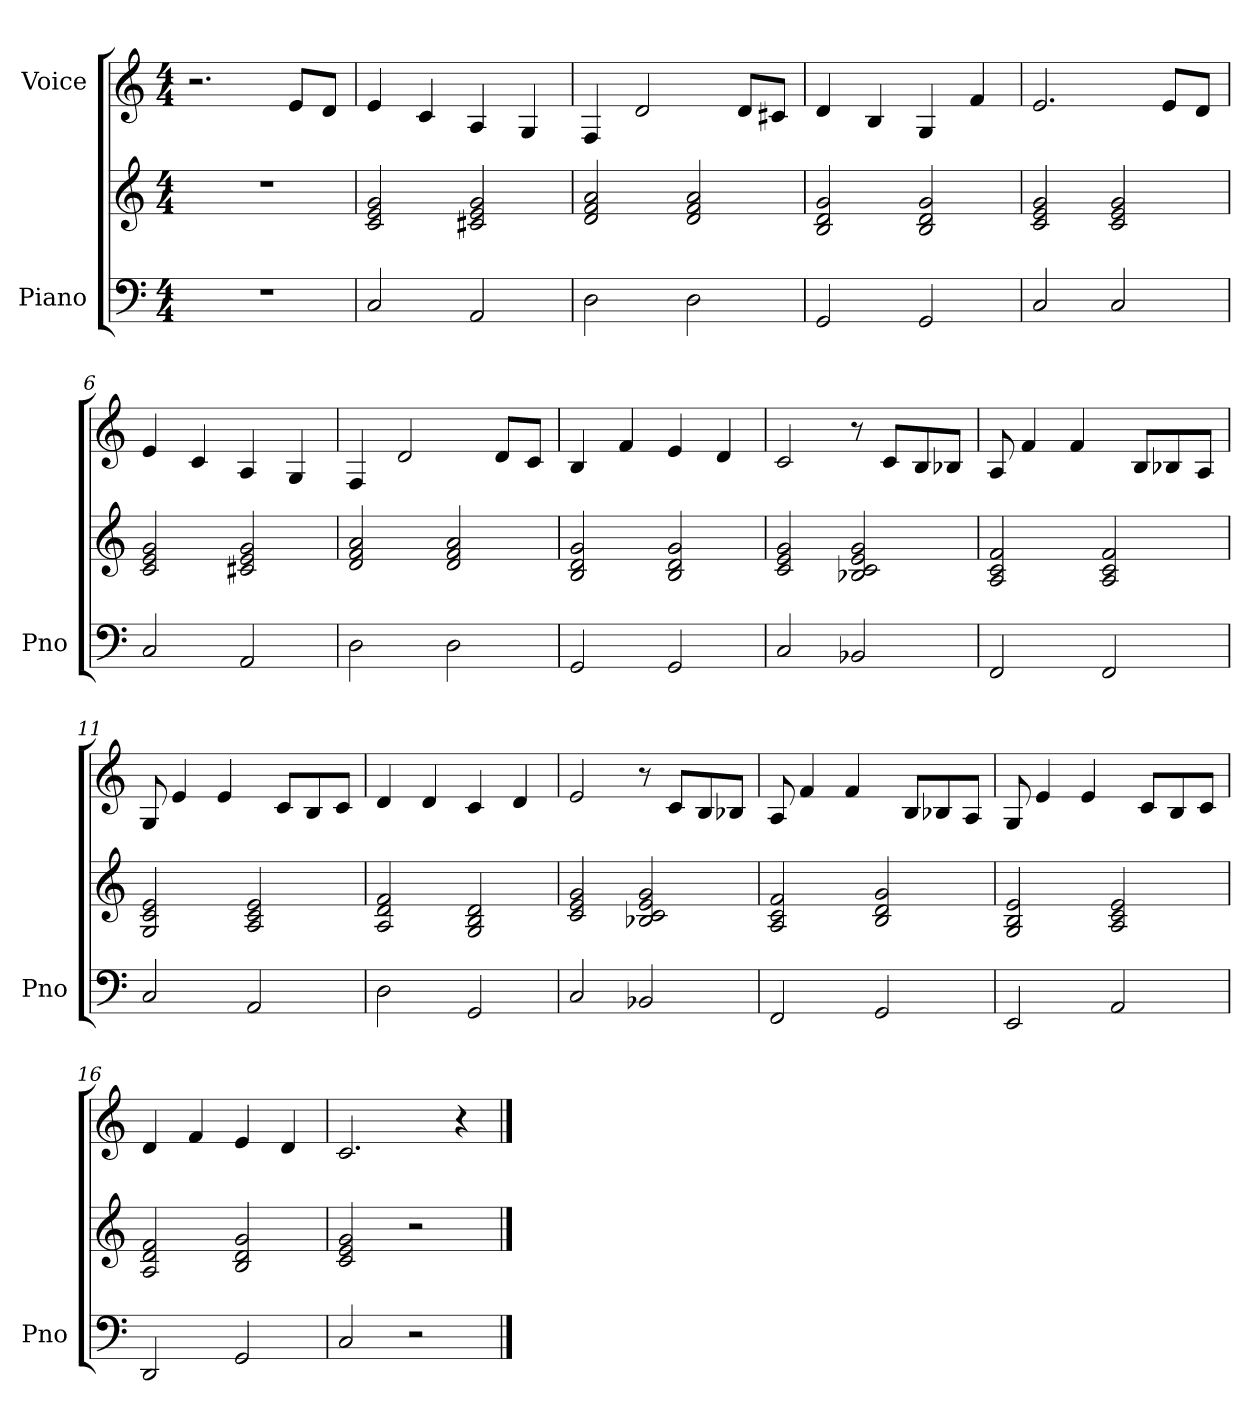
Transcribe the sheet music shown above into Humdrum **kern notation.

**kern	**kern	**kern
*part2	*part2	*part1
*staff3	*staff2	*staff1
*I"Piano	*	*I"Voice
*I'Pno	*	*
*clefF4	*clefG2	*clefG2
*k[]	*k[]	*k[]
*M4/4	*M4/4	*M4/4
=1	=1	=1
1r	1r	2.r
.	.	8e/L
.	.	8d/J
=2	=2	=2
2C/	2c/ 2e/ 2g/	4e/
.	.	4c/
2AA/	2c#X/ 2e/ 2g/	4A/
.	.	4G/
=3	=3	=3
2D\	2d/ 2f/ 2a/	4F/
.	.	2d/
2D\	2d/ 2f/ 2a/	.
.	.	8d/L
.	.	8c#X/J
=4	=4	=4
2GG/	2B/ 2d/ 2g/	4d/
.	.	4B/
2GG/	2B/ 2d/ 2g/	4G/
.	.	4f/
=5	=5	=5
2C/	2c/ 2e/ 2g/	2.e/
2C/	2c/ 2e/ 2g/	.
.	.	8e/L
.	.	8d/J
=6	=6	=6
2C/	2c/ 2e/ 2g/	4e/
.	.	4c/
2AA/	2c#X/ 2e/ 2g/	4A/
.	.	4G/
=7	=7	=7
2D\	2d/ 2f/ 2a/	4F/
.	.	2d/
2D\	2d/ 2f/ 2a/	.
.	.	8d/L
.	.	8c/J
=8	=8	=8
2GG/	2B/ 2d/ 2g/	4B/
.	.	4f/
2GG/	2B/ 2d/ 2g/	4e/
.	.	4d/
!!LO:LB:g=z
=9	=9	=9
2C/	2c/ 2e/ 2g/	2c/
2BB-X/	2B-X/ 2c/ 2e/ 2g/	8r
.	.	8c/L
.	.	8B/
.	.	8B-X/J
=10	=10	=10
2FF/	2A/ 2c/ 2f/	8A/
.	.	4f/
.	.	4f/
2FF/	2A/ 2c/ 2f/	.
.	.	8B/L
.	.	8B-X/
.	.	8A/J
=11	=11	=11
2C/	2G/ 2c/ 2e/	8G/
.	.	4e/
.	.	4e/
2AA/	2A/ 2c/ 2e/	.
.	.	8c/L
.	.	8B/
.	.	8c/J
=12	=12	=12
2D\	2A/ 2d/ 2f/	4d/
.	.	4d/
2GG/	2G/ 2B/ 2d/	4c/
.	.	4d/
=13	=13	=13
2C/	2c/ 2e/ 2g/	2e/
2BB-X/	2B-X/ 2c/ 2e/ 2g/	8r
.	.	8c/L
.	.	8B/
.	.	8B-X/J
!!LO:LB:g=z
=14	=14	=14
2FF/	2A/ 2c/ 2f/	8A/
.	.	4f/
.	.	4f/
2GG/	2B/ 2d/ 2g/	.
.	.	8B/L
.	.	8B-X/
.	.	8A/J
=15	=15	=15
2EE/	2G/ 2B/ 2e/	8G/
.	.	4e/
.	.	4e/
2AA/	2A/ 2c/ 2e/	.
.	.	8c/L
.	.	8B/
.	.	8c/J
=16	=16	=16
2DD/	2A/ 2d/ 2f/	4d/
.	.	4f/
2GG/	2B/ 2d/ 2g/	4e/
.	.	4d/
=17	=17	=17
2C/	2c/ 2e/ 2g/	2.c/
2r	2r	.
.	.	4r
==	==	==
*-	*-	*-
